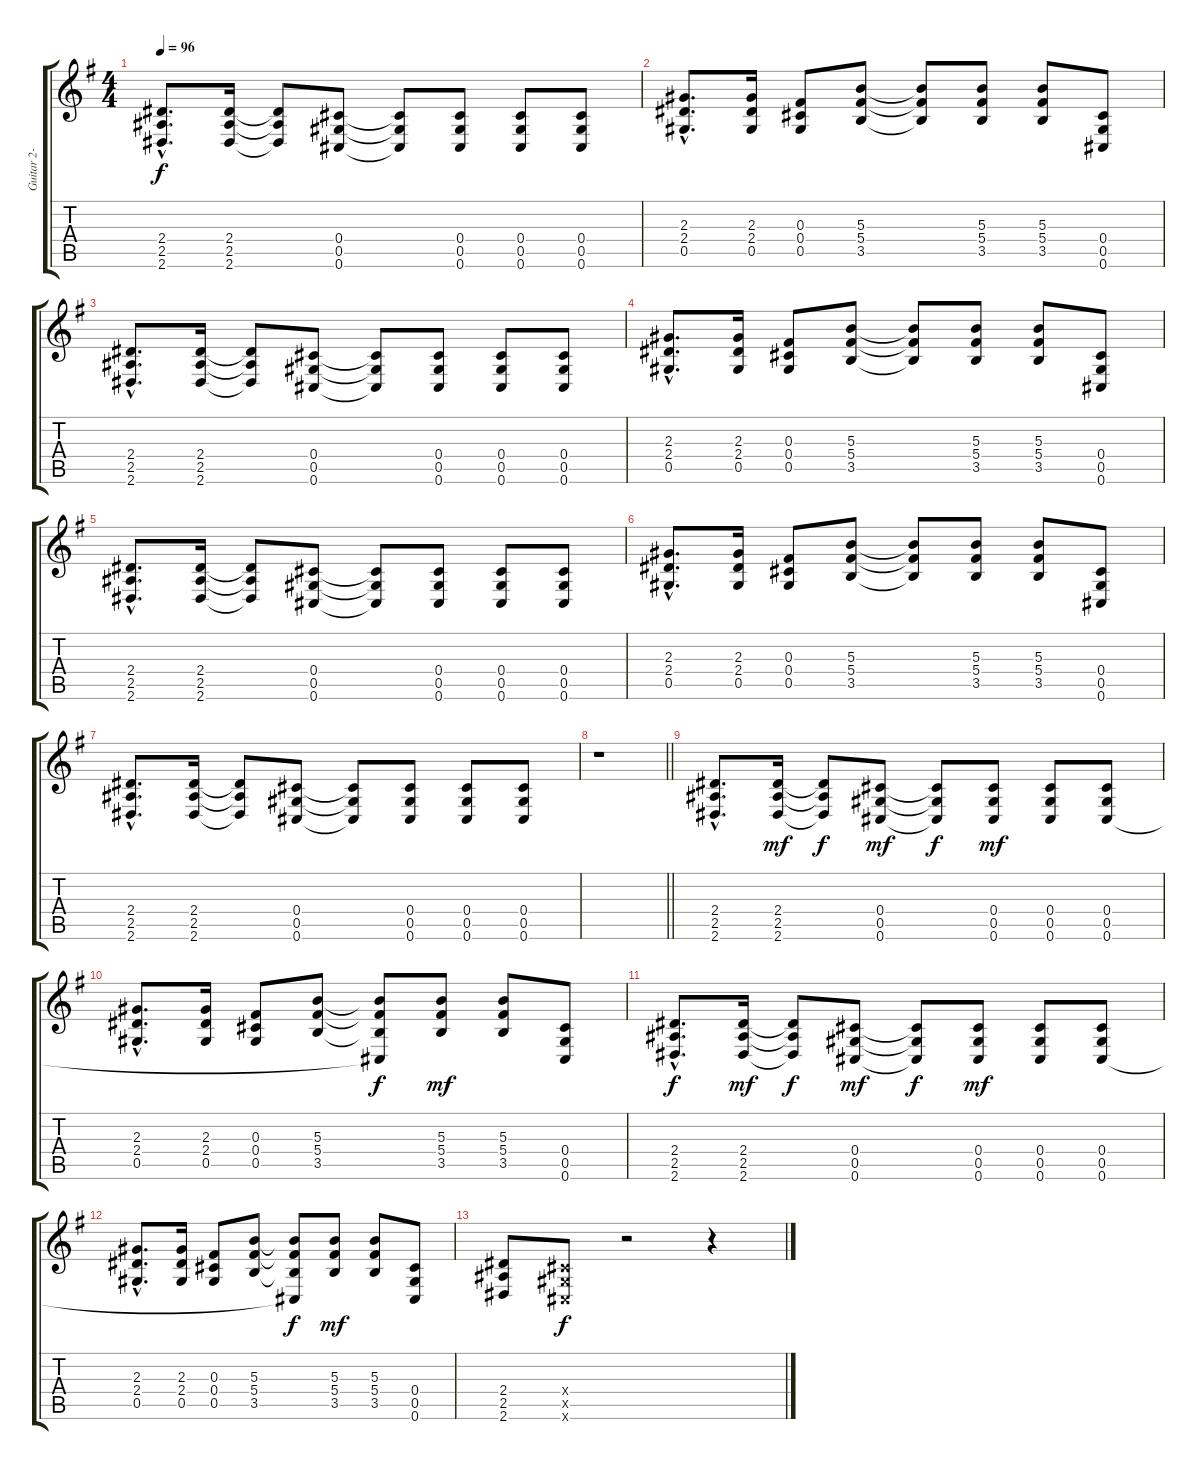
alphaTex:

\track ("Guitar 2- Distortion" "Guitar 2- ") {instrument distortionguitar}
\staff {score tabs}
\tuning (Eb4 Bb3 Gb3 Db3 Ab2 Db2) {hide}
\ts (4 4)
\tempo 96
\clef g2
\ks g
(2.4{hac} 2.5{hac} 2.6{hac}).8{d dy f} (2.4 2.5 2.6).16 (2.4{t} 2.5{t} 2.6{t}).8 (0.4 0.5 0.6).8 (0.4{t} 0.5{t} 0.6{t}).8 (0.4 0.5 0.6).8 (0.4 0.5 0.6).8 (0.4 0.5 0.6).8 |
(2.3{hac} 2.4{hac} 0.5{hac}).8{d} (2.3 2.4 0.5).16 (0.3 0.4 0.5).8 (5.3 5.4 3.5).8 (5.3{t} 5.4{t} 3.5{t}).8 (5.3 5.4 3.5).8 (5.3 5.4 3.5).8 (0.4 0.5 0.6).8 |
(2.4{hac} 2.5{hac} 2.6{hac}).8{d} (2.4 2.5 2.6).16 (2.4{t} 2.5{t} 2.6{t}).8 (0.4 0.5 0.6).8 (0.4{t} 0.5{t} 0.6{t}).8 (0.4 0.5 0.6).8 (0.4 0.5 0.6).8 (0.4 0.5 0.6).8 |
(2.3{hac} 2.4{hac} 0.5{hac}).8{d} (2.3 2.4 0.5).16 (0.3 0.4 0.5).8 (5.3 5.4 3.5).8 (5.3{t} 5.4{t} 3.5{t}).8 (5.3 5.4 3.5).8 (5.3 5.4 3.5).8 (0.4 0.5 0.6).8 |
(2.4{hac} 2.5{hac} 2.6{hac}).8{d} (2.4 2.5 2.6).16 (2.4{t} 2.5{t} 2.6{t}).8 (0.4 0.5 0.6).8 (0.4{t} 0.5{t} 0.6{t}).8 (0.4 0.5 0.6).8 (0.4 0.5 0.6).8 (0.4 0.5 0.6).8 |
(2.3{hac} 2.4{hac} 0.5{hac}).8{d} (2.3 2.4 0.5).16 (0.3 0.4 0.5).8 (5.3 5.4 3.5).8 (5.3{t} 5.4{t} 3.5{t}).8 (5.3 5.4 3.5).8 (5.3 5.4 3.5).8 (0.4 0.5 0.6).8 |
(2.4{hac} 2.5{hac} 2.6{hac}).8{d} (2.4 2.5 2.6).16 (2.4{t} 2.5{t} 2.6{t}).8 (0.4 0.5 0.6).8 (0.4{t} 0.5{t} 0.6{t}).8 (0.4 0.5 0.6).8 (0.4 0.5 0.6).8 (0.4 0.5 0.6).8 |
\barLineRight lightlight
r.1 |
(2.4{hac} 2.5{hac} 2.6{hac}).8{d} (2.4 2.5 2.6).16{dy mf} (2.4{t} 2.5{t} 2.6{t}).8{dy f} (0.4 0.5 0.6).8{dy mf} (0.4{t} 0.5{t} 0.6{t}).8{dy f} (0.4 0.5 0.6).8{dy mf} (0.4 0.5 0.6).8 (0.4 0.5 0.6).8 |
(2.3{hac} 2.4{hac} 0.5{hac}).8{d} (2.3 2.4 0.5).16 (0.3 0.4 0.5).8 (5.3 5.4 3.5).8 (5.3{t} 5.4{t} 3.5{t} 0.6{t}).8{dy f} (5.3 5.4 3.5).8{dy mf} (5.3 5.4 3.5).8 (0.4 0.5 0.6).8 |
(2.4{hac} 2.5{hac} 2.6{hac}).8{d dy f} (2.4 2.5 2.6).16{dy mf} (2.4{t} 2.5{t} 2.6{t}).8{dy f} (0.4 0.5 0.6).8{dy mf} (0.4{t} 0.5{t} 0.6{t}).8{dy f} (0.4 0.5 0.6).8{dy mf} (0.4 0.5 0.6).8 (0.4 0.5 0.6).8 |
(2.3{hac} 2.4{hac} 0.5{hac}).8{d} (2.3 2.4 0.5).16 (0.3 0.4 0.5).8 (5.3 5.4 3.5).8 (5.3{t} 5.4{t} 3.5{t} 0.6{t}).8{dy f} (5.3 5.4 3.5).8{dy mf} (5.3 5.4 3.5).8 (0.4 0.5 0.6).8 |
(2.4 2.5 2.6).8 (0.4{x} 0.5{x} 0.6{x}).8{dy f} r.2 r.4
